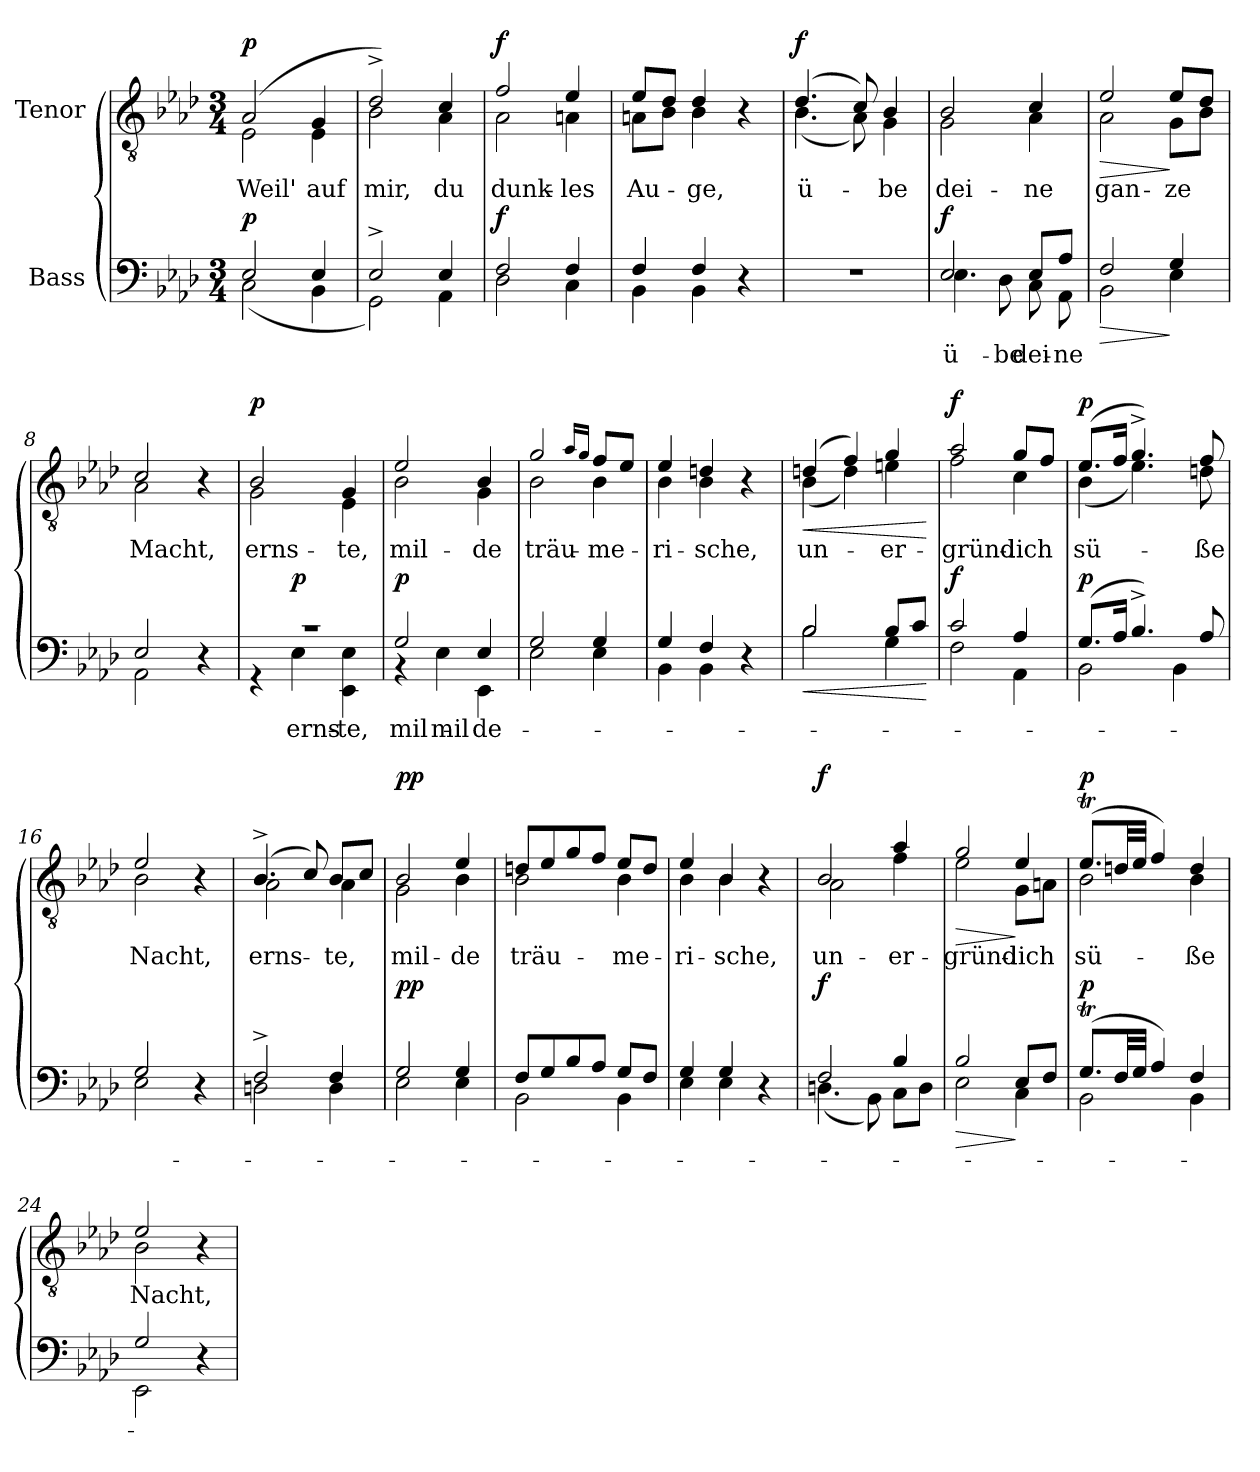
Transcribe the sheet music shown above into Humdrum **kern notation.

**kern	**text	**dynam	**kern	**text	**dynam
*part2	*part2	*part2	*part1	*part1	*part1
*staff2	*staff2	*staff2	*staff1	*staff1	*staff1
*I"Bass	*	*	*I"Tenor	*	*
*clefF4	*	*	*clefGv2	*	*
*k[b-e-a-d-]	*	*	*k[b-e-a-d-]	*	*
*M3/4	*	*	*M3/4	*	*
=1	=1	=1	=1	=1	=1
*^	*	*	*	*	*
!	!	!	!	!LO:TX:a:B:t=Langsam, mit Ausdruck	!	!
!	!	!	!LO:DY:a	!	!LO:LY:b	!LO:DY:a
*	*	*	*	*^	*	*
2E-/	(2C\	.	p	(2A-/	2E-\	Weil'	p
!	!	!	!	!	!	!LO:LY:b	!
4E-/	4BB-\	.	.	4G/	4E-\	auf	.
=2	=2	=2	=2	=2	=2	=2	=2
!	!	!	!	!	!	!LO:LY:b	!
2E-^/	2GG\)	.	.	2d-^/)	2B-\	mir,	.
!	!	!	!	!	!	!LO:LY:b	!
4E-/	4AA-\	.	.	4c/	4A-\	du	.
=3	=3	=3	=3	=3	=3	=3	=3
!	!	!	!LO:DY:a	!	!	!LO:LY:b	!LO:DY:a
2F/	2D-\	.	f	2f/	2A-\	dunk-	f
!	!	!	!	!	!	!LO:LY:b	!
4F/	4C\	.	.	4e-/	4An\	-les	.
=4	=4	=4	=4	=4	=4	=4	=4
!	!	!	!	!	!	!LO:LY:b	!
4F/	4BB-\	.	.	8e-/L	8An\L	Au-	.
.	.	.	.	8d-/J	8B-\J	.	.
!	!	!	!	!	!	!LO:LY:b	!
4F/	4BB-\	.	.	4d-/	4B-\	-ge,	.
4r	4ryy	.	.	4r	4ryy	.	.
=5	=5	=5	=5	=5	=5	=5	=5
!	!	!	!	!	!	!LO:LY:b	!LO:DY:a
*v	*v	*	*	*	*	*	*
2.r	.	.	(4.d-/	(4.B-\	ü-	f
.	.	.	8c/)	8A-\)	.	.
!	!	!	!	!	!LO:LY:b	!
.	.	.	4B-/	4G\	-be	.
=6	=6	=6	=6	=6	=6	=6
!	!LO:LY:b	!	!	!	!	!
*^	*	*	*	*	*	*
!	!	!LO:LY:b	!LO:DY:a	!	!	!LO:LY:b	!
2E-/	4.E-\	ü-	f	2B-/	2G\	dei-	.
!	!	!LO:LY:b	!	!	!	!	!
.	8D-\	-be	.	.	.	.	.
!	!	!LO:LY:b	!	!	!	!	!
!	!	!LO:LY:b	!	!	!	!LO:LY:b	!
8E-/L	8C\	dei-	.	4c/	4A-\	-ne	.
!	!	!LO:LY:b	!	!	!	!	!
8A-/J	8AA-\	-ne	.	.	.	.	.
!!LO:LB:g=z	!!
=7	=7	=7	=7	=7	=7	=7	=7
!	!	!	!LO:HP:b	!	!	!LO:LY:b	!LO:HP:b
2F/	2BB-\	.	>	2e-/	2A-\	gan-	>
!	!	!	!	!	!	!LO:LY:b	!
4G/	4E-\	.	]	8e-/L	8G\L	-ze	]
.	.	.	.	8d-/J	8B-\J	.	.
=8	=8	=8	=8	=8	=8	=8	=8
!	!	!	!	!	!	!LO:LY:b	!
2E-/	2AA-\	.	.	2c/	2A-\	Macht,	.
4r	4ryy	.	.	4r	4ryy	.	.
=9	=9	=9	=9	=9	=9	=9	=9
!	!	!	!	!	!	!LO:LY:b	!LO:DY:a
2.r	4r	.	.	2B-/	2G\	erns-	p
!	!	!LO:LY:b	!LO:DY:b	!	!	!	!
.	4E-\	erns-	p	.	.	.	.
!	!	!LO:LY:b	!	!	!	!LO:LY:b	!
.	4EE-\ 4E-!\	-te,	.	4G/	4E-\	-te,	.
=10	=10	=10	=10	=10	=10	=10	=10
!	!	!LO:LY:b	!LO:DY:a	!	!	!LO:LY:b	!
2G/	4r	mil-	p	2e-/	2B-\	mil-	.
!	!	!LO:LY:b	!	!	!	!	!
.	4E-\	mil-	.	.	.	.	.
!	!	!LO:LY:b	!	!	!	!	!
!	!	!LO:LY:b	!	!	!	!LO:LY:b	!
4E-/	4EE-\	-de	.	4B-/	4G\	-de	.
=11	=11	=11	=11	=11	=11	=11	=11
!	!	!	!	!	!	!LO:LY:b	!
2G/	2E-\	.	.	2g/	2B-\	träu-	.
.	.	.	.	16qa-/LL	.	.	.
.	.	.	.	16qg/JJ	.	.	.
!	!	!	!	!	!	!LO:LY:b	!
4G/	4E-\	.	.	8f/L	4B-\	-me-	.
.	.	.	.	8e-/J	.	.	.
=12	=12	=12	=12	=12	=12	=12	=12
!	!	!	!	!	!	!LO:LY:b	!
4G/	4BB-\	.	.	4e-/	4B-\	-ri-	.
!	!	!	!	!	!	!LO:LY:b	!
4F/	4BB-\	.	.	4dn/	4B-\	-sche,	.
4r	4ryy	.	.	4r	4ryy	.	.
!!LO:LB:g=z	!!
=13	=13	=13	=13	=13	=13	=13	=13
!	!	!	!LO:HP:b	!	!	!LO:LY:b	!LO:HP:b
2B-/	2B-\	.	<	(4dn/	(4B-\	un-	<
.	.	.	.	4f/)	4d\)	.	.
!	!	!	!	!	!	!LO:LY:b	!
8B-/L	4G\	.	.	4g/	4en\	-er-	.
8c/J	.	.	.	.	.	.	.
*v	*v	*	*	*	*	*	*
*	*	*	*v	*v	*	*
.	.	[	.	.	[
=14	=14	=14	=14	=14	=14
*^	*	*	*	*	*
!	!	!	!LO:DY:a	!	!LO:LY:b	!LO:DY:a
*	*	*	*	*^	*	*
2c/	2F\	.	f	2a-/	2f\	-gründ-	f
!	!	!	!	!	!	!LO:LY:b	!
4A-/	4AA-\	.	.	8g/L	4c\	-lich	.
.	.	.	.	8f/J	.	.	.
=15	=15	=15	=15	=15	=15	=15	=15
!	!	!	!LO:DY:a	!	!	!LO:LY:b	!LO:DY:a
(8.G/L	2BB-\	.	p	(8.e-/L	(4B-\	sü-	p
16A-/Jk	.	.	.	16f/Jk	.	.	.
4.B-^/)	.	.	.	4.g^/)	4.e-\)	.	.
.	4BB-\	.	.	.	.	.	.
!	!	!	!	!	!	!LO:LY:b	!
8A-/	.	.	.	8f/	8dn\	-ße	.
=16	=16	=16	=16	=16	=16	=16	=16
!	!	!	!	!	!	!LO:LY:b	!
2G/	2E-\	.	.	2e-/	2B-\	Nacht,	.
4r	4ryy	.	.	4r	4ryy	.	.
=17	=17	=17	=17	=17	=17	=17	=17
!	!	!	!	!	!	!LO:LY:b	!
2F^/	2Dn\	.	.	(4.B-^/	2A-\	erns-	.
.	.	.	.	8c/)	.	.	.
!	!	!	!	!	!	!LO:LY:b	!
4F/	4D\	.	.	8B-/L	4A-\	-te,	.
.	.	.	.	8c/J	.	.	.
=18	=18	=18	=18	=18	=18	=18	=18
!	!	!	!LO:DY:a	!	!	!LO:LY:b	!LO:DY:a
2G/	2E-\	.	pp	2B-/	2G\	mil-	pp
!	!	!	!	!	!	!LO:LY:b	!
4G/	4E-\	.	.	4e-/	4B-\	-de	.
!!LO:LB:g=z	!!
=19	=19	=19	=19	=19	=19	=19	=19
!	!	!	!	!	!	!LO:LY:b	!
8F/L	2BB-\	.	.	8dn/L	2B-\	träu-	.
8G/	.	.	.	8e-/	.	.	.
8B-/	.	.	.	8g/	.	.	.
8A-/J	.	.	.	8f/J	.	.	.
!	!	!	!	!	!	!LO:LY:b	!
8G/L	4BB-\	.	.	8e-/L	4B-\	me-	.
8F/J	.	.	.	8d/J	.	.	.
=20	=20	=20	=20	=20	=20	=20	=20
!	!	!	!	!	!	!LO:LY:b	!
4G/	4E-\	.	.	4e-/	4B-\	-ri-	.
!	!	!	!	!	!	!LO:LY:b	!
4G/	4E-\	.	.	4B-/	4B-\	-sche,	.
4r	4ryy	.	.	4r	4ryy	.	.
=21	=21	=21	=21	=21	=21	=21	=21
!	!	!	!LO:DY:a	!	!	!LO:LY:b	!LO:DY:a
2F/	(4.Dn\	.	f	2B-/	2A-\	un-	f
.	8BB-\)	.	.	.	.	.	.
!	!	!	!	!	!	!LO:LY:b	!
4B-/	8C\L	.	.	4a-/	4f\	-er-	.
.	8D\J	.	.	.	.	.	.
=22	=22	=22	=22	=22	=22	=22	=22
!	!	!	!LO:HP:b	!	!	!LO:LY:b	!LO:HP:b
2B-/	2E-\	.	>	2g/	2e-\	-gründ-	>
!	!	!	!	!	!	!LO:LY:b	!
8E-/L	4C\	.	]	4e-/	8G\L	-lich	]
8F/J	.	.	.	.	8An\J	.	.
=23	=23	=23	=23	=23	=23	=23	=23
!	!	!	!LO:DY:a	!	!	!LO:LY:b	!LO:DY:a
(8.Gt/L	2BB-\	.	p	(8.e-T/L	2B-\	sü-	p
32F/LL	.	.	.	32dn/LL	.	.	.
32G/JJJ	.	.	.	32e-/JJJ	.	.	.
4A-/)	.	.	.	4f/)	.	.	.
!	!	!	!	!	!	!LO:LY:b	!
4F/	4BB-\	.	.	4d/	4B-\	-ße	.
=24	=24	=24	=24	=24	=24	=24	=24
!	!	!	!	!	!	!LO:LY:b	!
2G/	2EE-\	.	.	2e-/	2B-\	Nacht,	.
4r	4ryy	.	.	4r	4ryy	.	.
*v	*v	*	*	*	*	*	*
*	*	*	*v	*v	*	*
=	=	=	=	=	=
*-	*-	*-	*-	*-	*-
